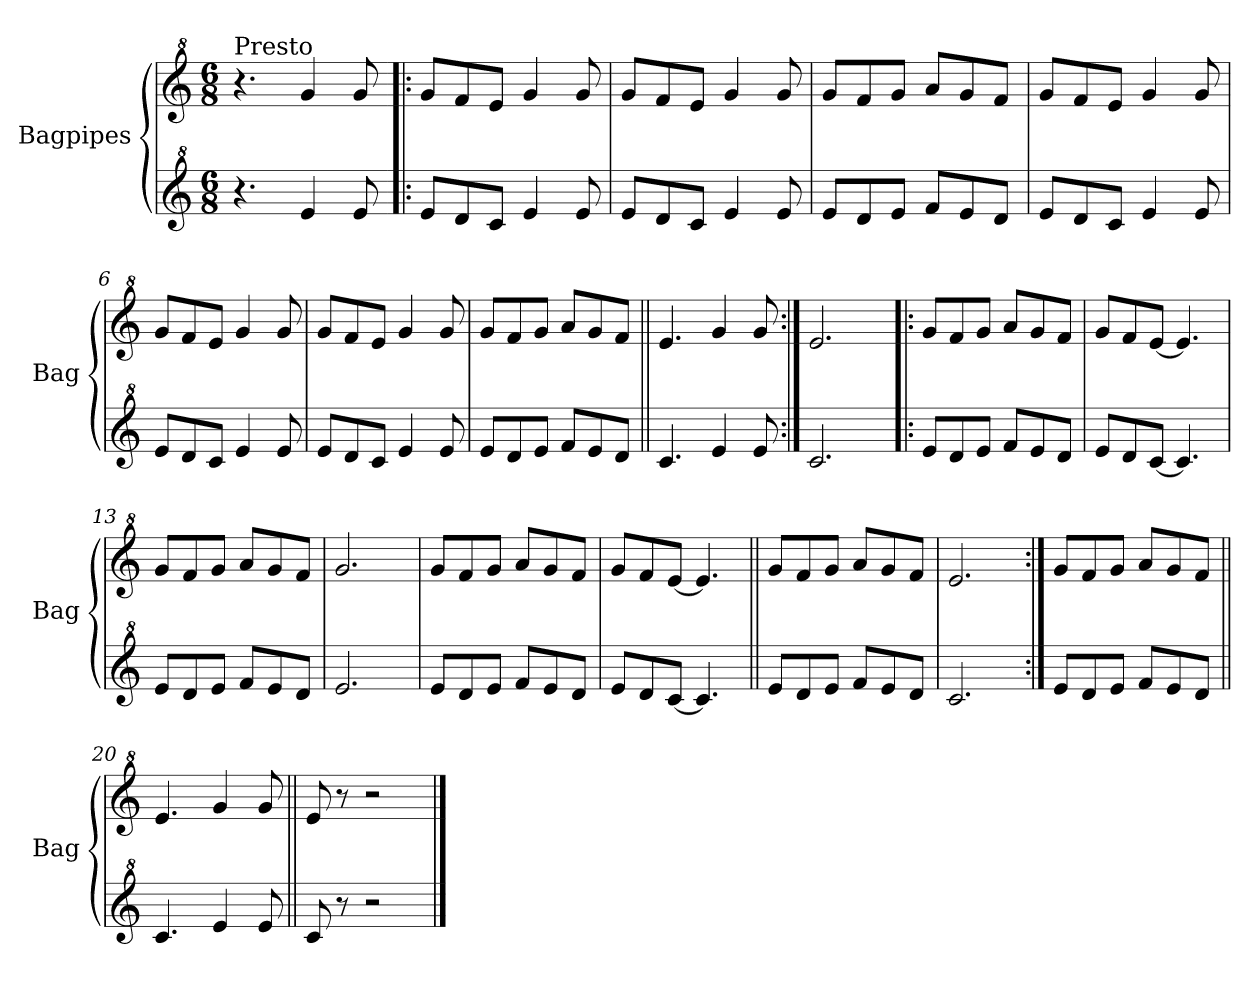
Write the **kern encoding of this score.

**kern	**kern
*part2	*part1
*staff2	*staff1
*I"Bagpipes	*I"Bagpipes
*I'Bag	*I'Bag
*clefG^2	*clefG^2
*k[]	*k[]
*C:	*C:
*M6/8	*M6/8
=1	=1
!	!LO:TX:a:t=Presto
4.r	4.r
4ee/	4gg/
8ee/	8gg/
=2!|:	=2!|:
8ee/L	8gg/L
8dd/	8ff/
8cc/J	8ee/J
4ee/	4gg/
8ee/	8gg/
=3	=3
8ee/L	8gg/L
8dd/	8ff/
8cc/J	8ee/J
4ee/	4gg/
8ee/	8gg/
=4	=4
8ee/L	8gg/L
8dd/	8ff/
8ee/J	8gg/J
8ff/L	8aa/L
8ee/	8gg/
8dd/J	8ff/J
=5	=5
8ee/L	8gg/L
8dd/	8ff/
8cc/J	8ee/J
4ee/	4gg/
8ee/	8gg/
=6	=6
8ee/L	8gg/L
8dd/	8ff/
8cc/J	8ee/J
4ee/	4gg/
8ee/	8gg/
=7	=7
8ee/L	8gg/L
8dd/	8ff/
8cc/J	8ee/J
4ee/	4gg/
8ee/	8gg/
=8	=8
8ee/L	8gg/L
8dd/	8ff/
8ee/J	8gg/J
8ff/L	8aa/L
8ee/	8gg/
8dd/J	8ff/J
!!LO:LB:g=z
=9||	=9||
4.cc/	4.ee/
4ee/	4gg/
8ee/	8gg/
=10:|!	=10:|!
2.cc/	2.ee/
=11!|:	=11!|:
8ee/L	8gg/L
8dd/	8ff/
8ee/J	8gg/J
8ff/L	8aa/L
8ee/	8gg/
8dd/J	8ff/J
=12	=12
8ee/L	8gg/L
8dd/	8ff/
[8cc/J	[8ee/J
4.cc/]	4.ee/]
=13	=13
8ee/L	8gg/L
8dd/	8ff/
8ee/J	8gg/J
8ff/L	8aa/L
8ee/	8gg/
8dd/J	8ff/J
=14	=14
2.ee/	2.gg/
=15	=15
8ee/L	8gg/L
8dd/	8ff/
8ee/J	8gg/J
8ff/L	8aa/L
8ee/	8gg/
8dd/J	8ff/J
=16	=16
8ee/L	8gg/L
8dd/	8ff/
[8cc/J	[8ee/J
4.cc/]	4.ee/]
=17||	=17||
8ee/L	8gg/L
8dd/	8ff/
8ee/J	8gg/J
8ff/L	8aa/L
8ee/	8gg/
8dd/J	8ff/J
=18	=18
2.cc/	2.ee/
!!LO:LB:g=z
=19:|!	=19:|!
8ee/L	8gg/L
8dd/	8ff/
8ee/J	8gg/J
8ff/L	8aa/L
8ee/	8gg/
8dd/J	8ff/J
=20||	=20||
4.cc/	4.ee/
4ee/	4gg/
8ee/	8gg/
=21||	=21||
8cc/	8ee/
8r	8r
2r	2r
==	==
*-	*-
